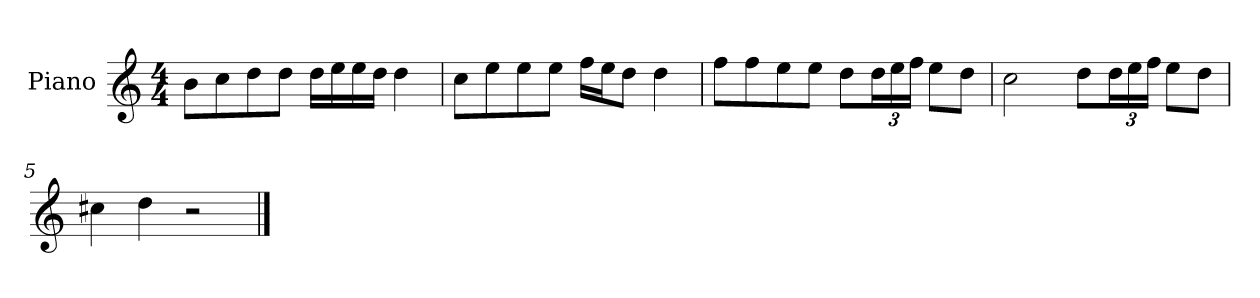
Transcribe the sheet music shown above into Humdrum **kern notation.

**kern
*part1
*staff1
*I"Piano
*I'P-no
*clefG2
*k[]
*M4/4
*MM90
=1
8b\L
8cc\
8dd\
8dd\J
16dd\LL
16ee\
16ee\
16dd\JJ
4dd\
=2
8cc\L
8ee\
8ee\
8ee\J
16ff\LL
16ee\J
8dd\J
4dd\
=3
8ff\L
8ff\
8ee\
8ee\J
8dd\L
*Xbrackettup
24dd\L
24ee\
24ff\JJ
8ee\L
8dd\J
=4
2cc\
8dd\L
24dd\L
24ee\
24ff\JJ
8ee\L
8dd\J
=5
4cc#X\
4dd\
2r
==
*-
